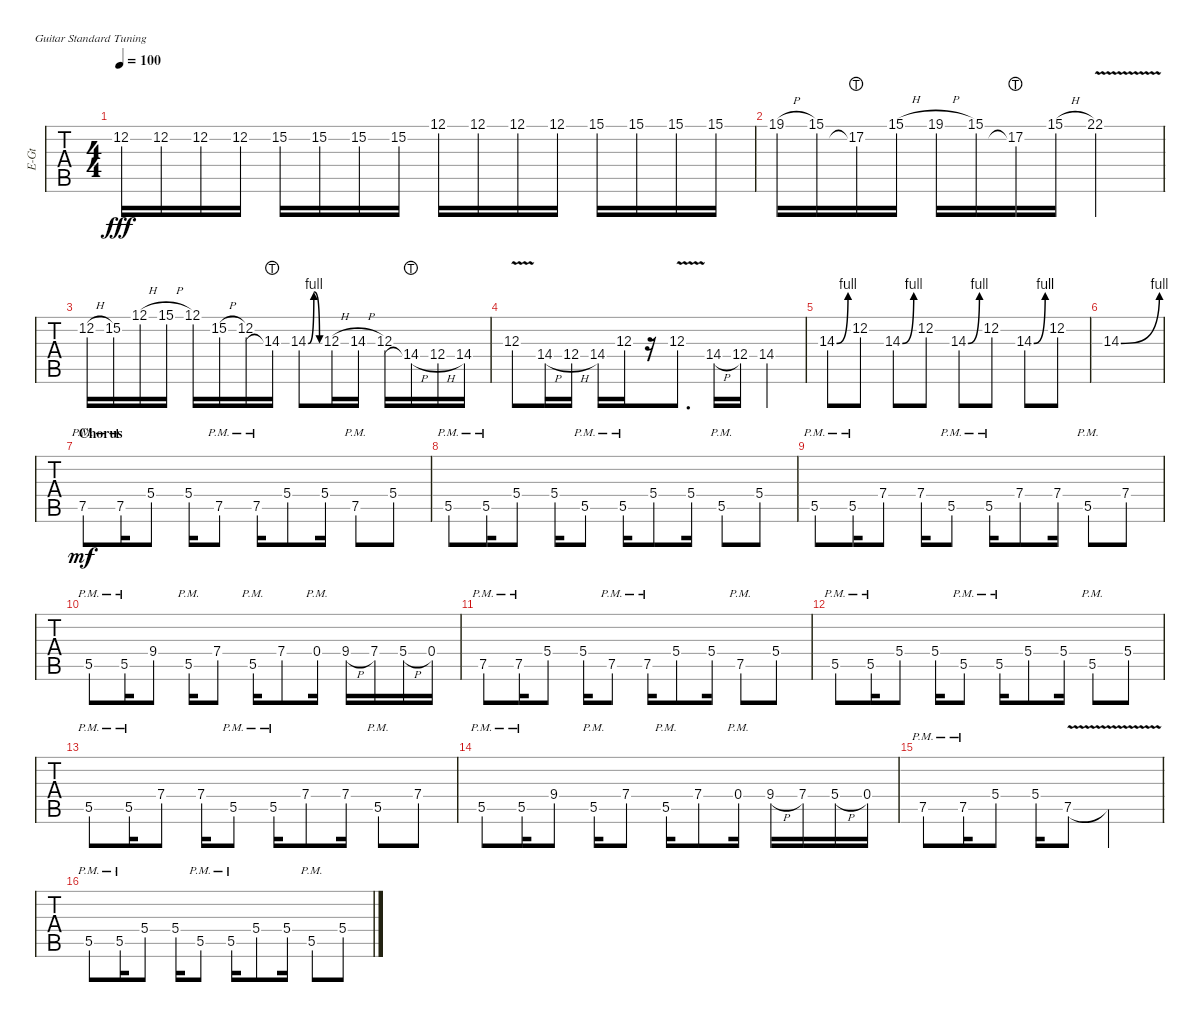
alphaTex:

\defaultSystemsLayout 4
\bracketExtendMode groupsimilarinstruments
\otherSystemsTrackNameOrientation horizontal
\track ("Matthew" "E-Gt") {instrument distortionguitar}
\staff {tabs}
\tuning (E4 B3 G3 D3 A2 E2)
\ts (4 4)
\tempo 100
\clef g2
\ks c
12.2.16{dy fff} 12.2.16 12.2.16 12.2.16 15.2.16 15.2.16 15.2.16 15.2.16 12.1.16 12.1.16 12.1.16 12.1.16 15.1.16 15.1.16 15.1.16 15.1.16 |
19.1{h}.16 15.1.16 17.2{lht}.16 15.1{h}.16 19.1{h}.16 15.1.16 17.2{lht}.16 15.1{h}.16 22.1{v}.2 |
12.2{h}.16 15.2.16 12.1{h}.16 15.1{h}.16 12.1.16 15.2{h}.16 12.2.16 14.3{lht}.16 14.3{be (bendrelease 0 0 10.2 4 20.4 4 30 0)}.8 12.3{h}.16 14.3{h}.16 12.3.16 14.4{h lht}.16 12.4{h}.16 14.4.16 |
12.3{v}.8 14.4{h}.16 12.4{h}.16 14.4.16 12.3.16 r.16 12.3{v}.8{d} 14.4{h}.16 12.4.16 14.4.4 |
14.3{be (bend 0 0 15 4)}.8 12.2.8 14.3{be (bend 0 0 15 4)}.8 12.2.8 14.3{be (bend 0 0 15 4)}.8 12.2.8 14.3{be (bend 0 0 15 4)}.8 12.2.8 |
14.3{be (bend 0 0 15 4)}.1 |
\section ("" "Chorus")
7.5{pm}.8{dy mf} 7.5{pm}.16 5.4.8 5.4.16 7.5{pm}.8 7.5{pm}.16 5.4.8 5.4.16 7.5{pm}.8 5.4.8 |
5.5{pm}.8 5.5{pm}.16 5.4.8 5.4.16 5.5{pm}.8 5.5{pm}.16 5.4.8 5.4.16 5.5{pm}.8 5.4.8 |
5.5{pm}.8 5.5{pm}.16 7.4.8 7.4.16 5.5{pm}.8 5.5{pm}.16 7.4.8 7.4.16 5.5{pm}.8 7.4.8 |
5.5{pm}.8 5.5{pm}.16 9.4.8 5.5{pm}.16 7.4.8 5.5{pm}.16 7.4.8 0.4{pm}.16 9.4{h}.16 7.4.16 5.4{h}.16 0.4.16 |
7.5{pm}.8 7.5{pm}.16 5.4.8 5.4.16 7.5{pm}.8 7.5{pm}.16 5.4.8 5.4.16 7.5{pm}.8 5.4.8 |
5.5{pm}.8 5.5{pm}.16 5.4.8 5.4.16 5.5{pm}.8 5.5{pm}.16 5.4.8 5.4.16 5.5{pm}.8 5.4.8 |
5.5{pm}.8 5.5{pm}.16 7.4.8 7.4.16 5.5{pm}.8 5.5{pm}.16 7.4.8 7.4.16 5.5{pm}.8 7.4.8 |
5.5{pm}.8 5.5{pm}.16 9.4.8 5.5{pm}.16 7.4.8 5.5{pm}.16 7.4.8 0.4{pm}.16 9.4{h}.16 7.4.16 5.4{h}.16 0.4.16 |
7.5{pm}.8 7.5{pm}.16 5.4.8 5.4.16 7.5{v}.8 7.5{v t}.2 |
5.5{pm}.8 5.5{pm}.16 5.4.8 5.4.16 5.5{pm}.8 5.5{pm}.16 5.4.8 5.4.16 5.5{pm}.8 5.4.8
